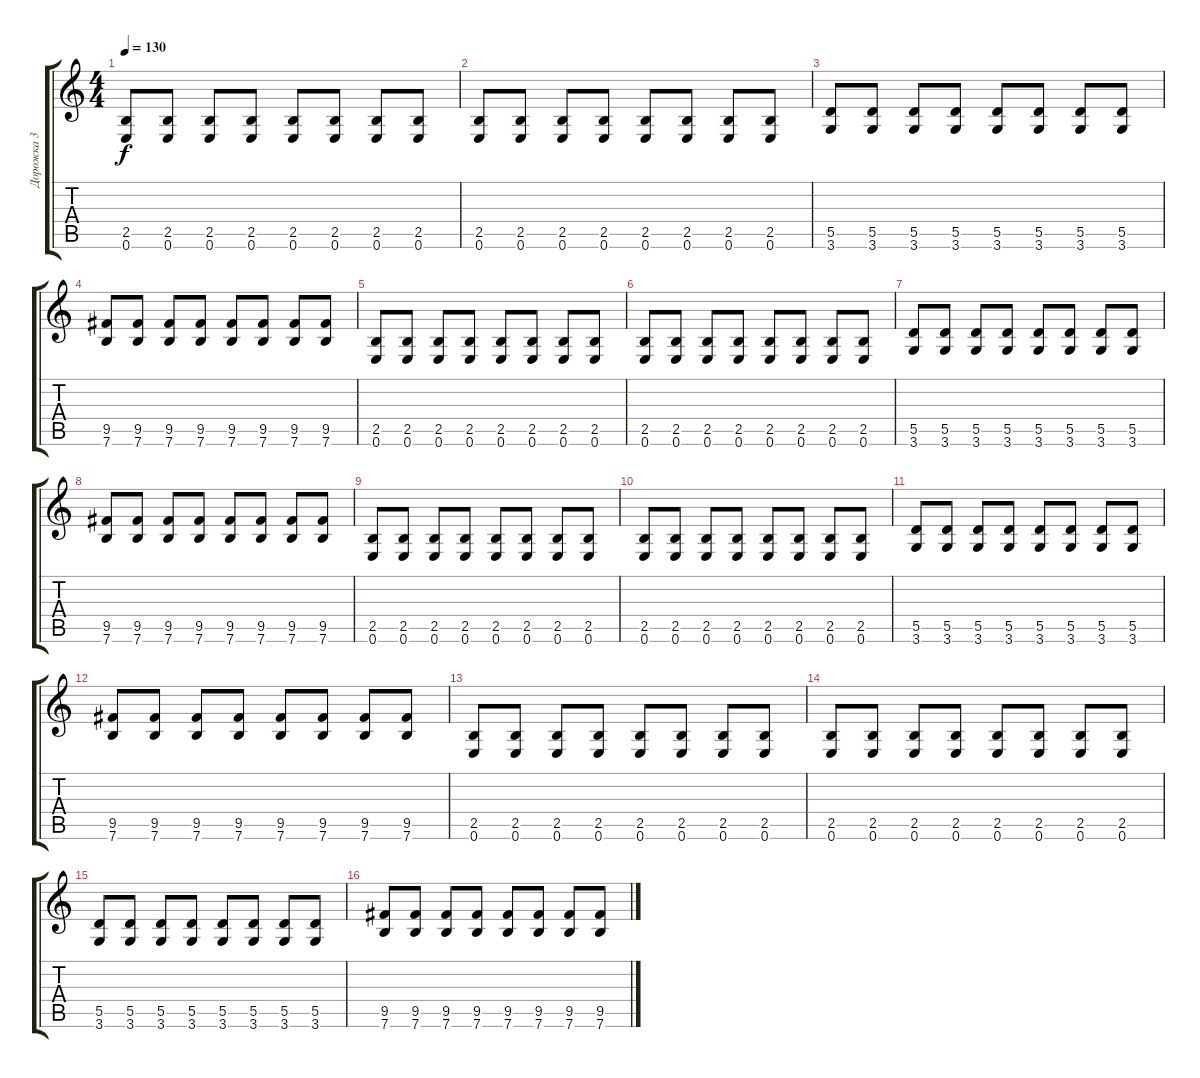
\track ("Дорожка 3" "Дорожка 3") {instrument distortionguitar}
\staff {score tabs}
\tuning (E4 B3 G3 D3 A2 E2) {hide}
\ts (4 4)
\tempo 130
\clef g2
\ks c
(2.5 0.6).8{dy f} (2.5 0.6).8 (2.5 0.6).8 (2.5 0.6).8 (2.5 0.6).8 (2.5 0.6).8 (2.5 0.6).8 (2.5 0.6).8 |
(2.5 0.6).8 (2.5 0.6).8 (2.5 0.6).8 (2.5 0.6).8 (2.5 0.6).8 (2.5 0.6).8 (2.5 0.6).8 (2.5 0.6).8 |
(5.5 3.6).8 (5.5 3.6).8 (5.5 3.6).8 (5.5 3.6).8 (5.5 3.6).8 (5.5 3.6).8 (5.5 3.6).8 (5.5 3.6).8 |
(9.5 7.6).8 (9.5 7.6).8 (9.5 7.6).8 (9.5 7.6).8 (9.5 7.6).8 (9.5 7.6).8 (9.5 7.6).8 (9.5 7.6).8 |
(2.5 0.6).8 (2.5 0.6).8 (2.5 0.6).8 (2.5 0.6).8 (2.5 0.6).8 (2.5 0.6).8 (2.5 0.6).8 (2.5 0.6).8 |
(2.5 0.6).8 (2.5 0.6).8 (2.5 0.6).8 (2.5 0.6).8 (2.5 0.6).8 (2.5 0.6).8 (2.5 0.6).8 (2.5 0.6).8 |
(5.5 3.6).8 (5.5 3.6).8 (5.5 3.6).8 (5.5 3.6).8 (5.5 3.6).8 (5.5 3.6).8 (5.5 3.6).8 (5.5 3.6).8 |
(9.5 7.6).8 (9.5 7.6).8 (9.5 7.6).8 (9.5 7.6).8 (9.5 7.6).8 (9.5 7.6).8 (9.5 7.6).8 (9.5 7.6).8 |
(2.5 0.6).8 (2.5 0.6).8 (2.5 0.6).8 (2.5 0.6).8 (2.5 0.6).8 (2.5 0.6).8 (2.5 0.6).8 (2.5 0.6).8 |
(2.5 0.6).8 (2.5 0.6).8 (2.5 0.6).8 (2.5 0.6).8 (2.5 0.6).8 (2.5 0.6).8 (2.5 0.6).8 (2.5 0.6).8 |
(5.5 3.6).8 (5.5 3.6).8 (5.5 3.6).8 (5.5 3.6).8 (5.5 3.6).8 (5.5 3.6).8 (5.5 3.6).8 (5.5 3.6).8 |
(9.5 7.6).8 (9.5 7.6).8 (9.5 7.6).8 (9.5 7.6).8 (9.5 7.6).8 (9.5 7.6).8 (9.5 7.6).8 (9.5 7.6).8 |
(2.5 0.6).8 (2.5 0.6).8 (2.5 0.6).8 (2.5 0.6).8 (2.5 0.6).8 (2.5 0.6).8 (2.5 0.6).8 (2.5 0.6).8 |
(2.5 0.6).8 (2.5 0.6).8 (2.5 0.6).8 (2.5 0.6).8 (2.5 0.6).8 (2.5 0.6).8 (2.5 0.6).8 (2.5 0.6).8 |
(5.5 3.6).8 (5.5 3.6).8 (5.5 3.6).8 (5.5 3.6).8 (5.5 3.6).8 (5.5 3.6).8 (5.5 3.6).8 (5.5 3.6).8 |
(9.5 7.6).8 (9.5 7.6).8 (9.5 7.6).8 (9.5 7.6).8 (9.5 7.6).8 (9.5 7.6).8 (9.5 7.6).8 (9.5 7.6).8
